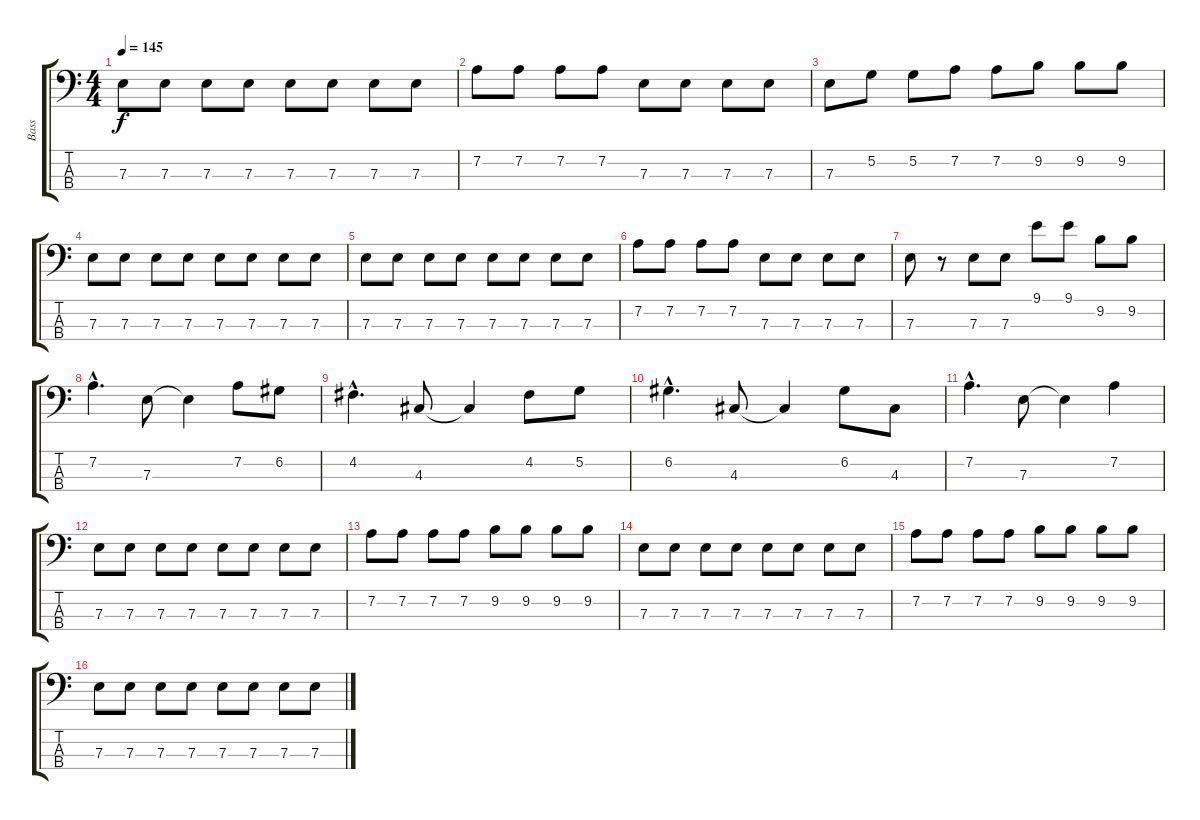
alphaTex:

\track ("Bass" "Bass") {instrument electricbassfinger}
\staff {score tabs}
\tuning (G2 D2 A1 E1) {hide}
\ts (4 4)
\tempo 145
\clef f4
\ks c
7.3.8{dy f} 7.3.8 7.3.8 7.3.8 7.3.8 7.3.8 7.3.8 7.3.8 |
7.2.8 7.2.8 7.2.8 7.2.8 7.3.8 7.3.8 7.3.8 7.3.8 |
7.3.8 5.2.8 5.2.8 7.2.8 7.2.8 9.2.8 9.2.8 9.2.8 |
7.3.8 7.3.8 7.3.8 7.3.8 7.3.8 7.3.8 7.3.8 7.3.8 |
7.3.8 7.3.8 7.3.8 7.3.8 7.3.8 7.3.8 7.3.8 7.3.8 |
7.2.8 7.2.8 7.2.8 7.2.8 7.3.8 7.3.8 7.3.8 7.3.8 |
7.3.8 r.8 7.3.8 7.3.8 9.1.8 9.1.8 9.2.8 9.2.8 |
7.2{hac}.4{d} 7.3.8 7.3{t}.4 7.2.8 6.2.8 |
4.2{hac}.4{d} 4.3.8 4.3{t}.4 4.2.8 5.2.8 |
6.2{hac}.4{d} 4.3.8 4.3{t}.4 6.2.8 4.3.8 |
7.2{hac}.4{d} 7.3.8 7.3{t}.4 7.2.4 |
7.3.8 7.3.8 7.3.8 7.3.8 7.3.8 7.3.8 7.3.8 7.3.8 |
7.2.8 7.2.8 7.2.8 7.2.8 9.2.8 9.2.8 9.2.8 9.2.8 |
7.3.8 7.3.8 7.3.8 7.3.8 7.3.8 7.3.8 7.3.8 7.3.8 |
7.2.8 7.2.8 7.2.8 7.2.8 9.2.8 9.2.8 9.2.8 9.2.8 |
7.3.8 7.3.8 7.3.8 7.3.8 7.3.8 7.3.8 7.3.8 7.3.8
